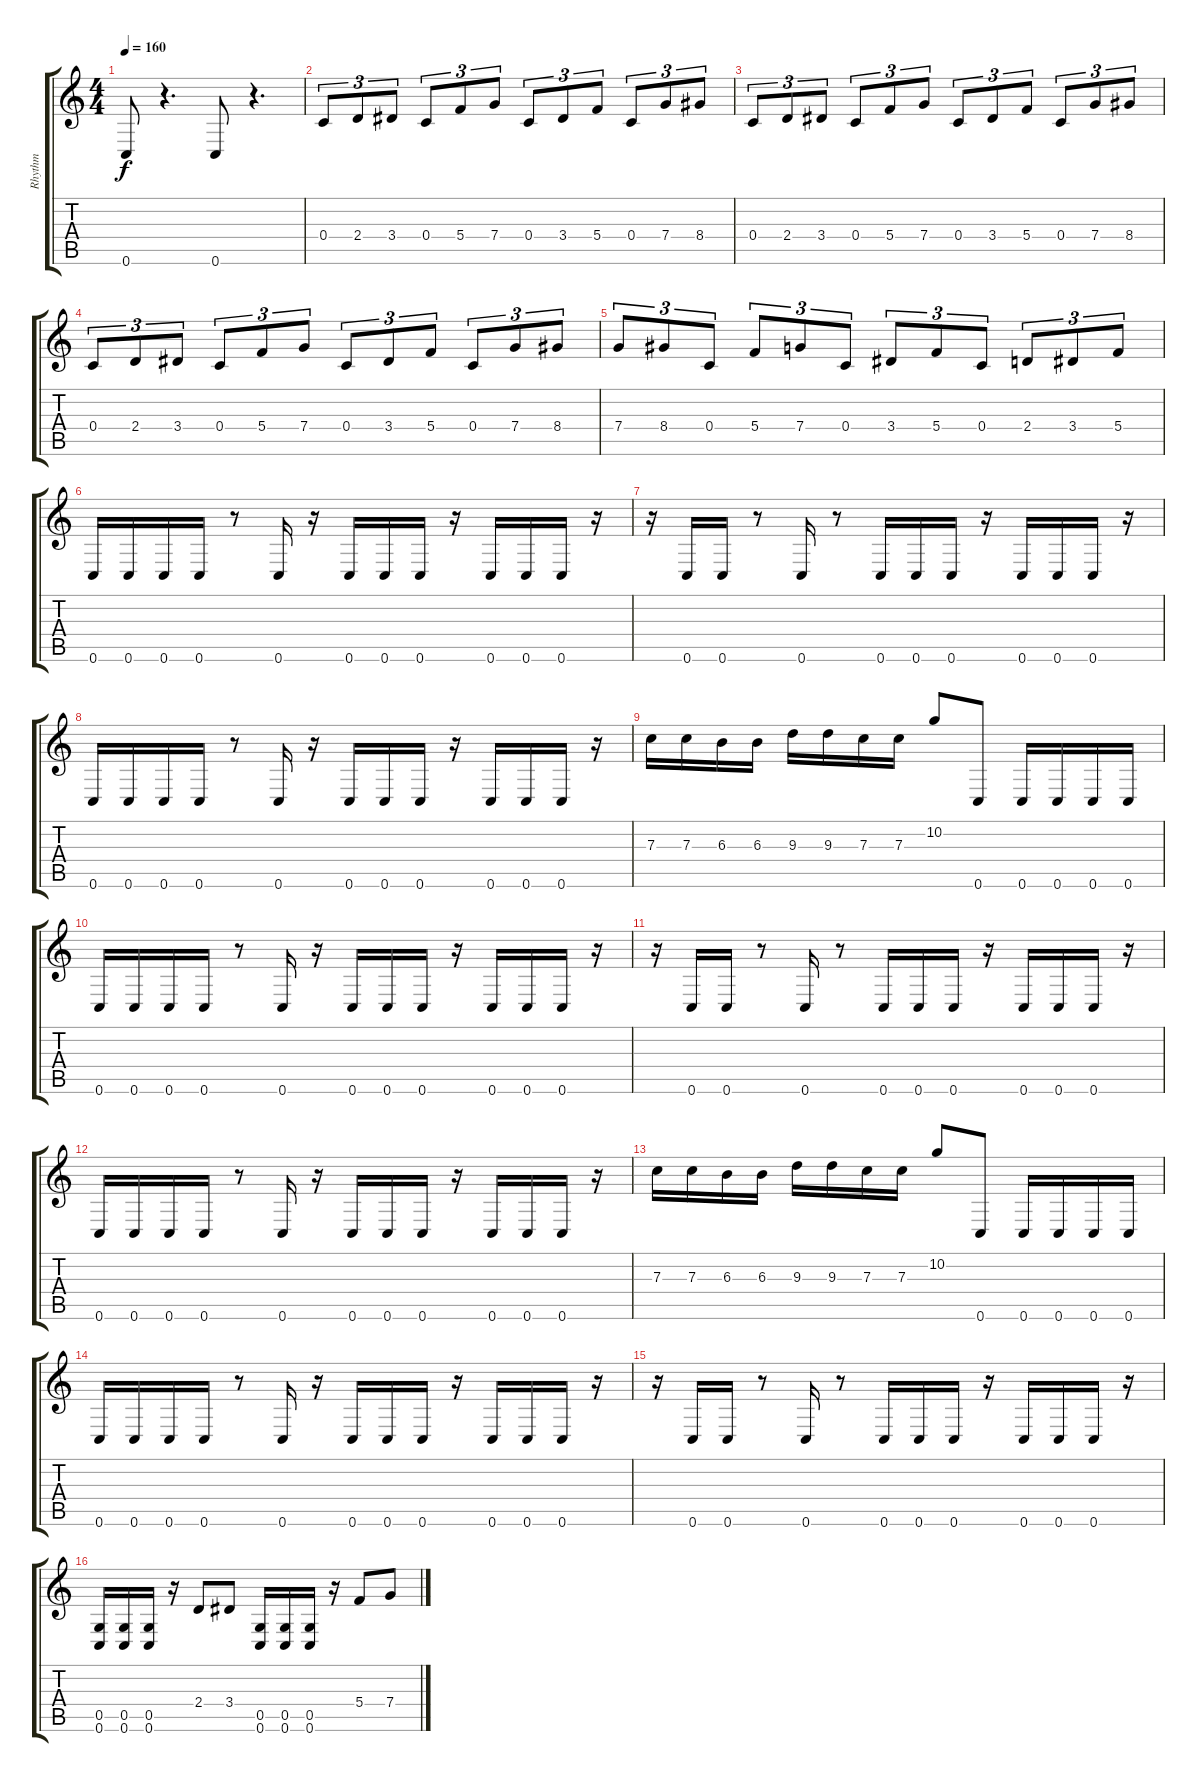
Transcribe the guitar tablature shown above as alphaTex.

\track ("Rhythm" "Rhythm") {instrument distortionguitar}
\staff {score tabs}
\tuning (D4 A3 F3 C3 G2 C2) {hide}
\ts (4 4)
\tempo 160
\clef g2
\ks c
0.6.8{dy f} r.4{d} 0.6.8 r.4{d} |
0.4.8{tu (3 2)} 2.4.8{tu (3 2)} 3.4.8{tu (3 2)} 0.4.8{tu (3 2)} 5.4.8{tu (3 2)} 7.4.8{tu (3 2)} 0.4.8{tu (3 2)} 3.4.8{tu (3 2)} 5.4.8{tu (3 2)} 0.4.8{tu (3 2)} 7.4.8{tu (3 2)} 8.4.8{tu (3 2)} |
0.4.8{tu (3 2)} 2.4.8{tu (3 2)} 3.4.8{tu (3 2)} 0.4.8{tu (3 2)} 5.4.8{tu (3 2)} 7.4.8{tu (3 2)} 0.4.8{tu (3 2)} 3.4.8{tu (3 2)} 5.4.8{tu (3 2)} 0.4.8{tu (3 2)} 7.4.8{tu (3 2)} 8.4.8{tu (3 2)} |
0.4.8{tu (3 2)} 2.4.8{tu (3 2)} 3.4.8{tu (3 2)} 0.4.8{tu (3 2)} 5.4.8{tu (3 2)} 7.4.8{tu (3 2)} 0.4.8{tu (3 2)} 3.4.8{tu (3 2)} 5.4.8{tu (3 2)} 0.4.8{tu (3 2)} 7.4.8{tu (3 2)} 8.4.8{tu (3 2)} |
7.4.8{tu (3 2)} 8.4.8{tu (3 2)} 0.4.8{tu (3 2)} 5.4.8{tu (3 2)} 7.4.8{tu (3 2)} 0.4.8{tu (3 2)} 3.4.8{tu (3 2)} 5.4.8{tu (3 2)} 0.4.8{tu (3 2)} 2.4.8{tu (3 2)} 3.4.8{tu (3 2)} 5.4.8{tu (3 2)} |
0.6.16 0.6.16 0.6.16 0.6.16 r.8 0.6.16 r.16 0.6.16 0.6.16 0.6.16 r.16 0.6.16 0.6.16 0.6.16 r.16 |
r.16 0.6.16 0.6.16 r.8 0.6.16 r.8 0.6.16 0.6.16 0.6.16 r.16 0.6.16 0.6.16 0.6.16 r.16 |
0.6.16 0.6.16 0.6.16 0.6.16 r.8 0.6.16 r.16 0.6.16 0.6.16 0.6.16 r.16 0.6.16 0.6.16 0.6.16 r.16 |
7.3.16 7.3.16 6.3.16 6.3.16 9.3.16 9.3.16 7.3.16 7.3.16 10.2.8 0.6.8 0.6.16 0.6.16 0.6.16 0.6.16 |
0.6.16 0.6.16 0.6.16 0.6.16 r.8 0.6.16 r.16 0.6.16 0.6.16 0.6.16 r.16 0.6.16 0.6.16 0.6.16 r.16 |
r.16 0.6.16 0.6.16 r.8 0.6.16 r.8 0.6.16 0.6.16 0.6.16 r.16 0.6.16 0.6.16 0.6.16 r.16 |
0.6.16 0.6.16 0.6.16 0.6.16 r.8 0.6.16 r.16 0.6.16 0.6.16 0.6.16 r.16 0.6.16 0.6.16 0.6.16 r.16 |
7.3.16 7.3.16 6.3.16 6.3.16 9.3.16 9.3.16 7.3.16 7.3.16 10.2.8 0.6.8 0.6.16 0.6.16 0.6.16 0.6.16 |
0.6.16 0.6.16 0.6.16 0.6.16 r.8 0.6.16 r.16 0.6.16 0.6.16 0.6.16 r.16 0.6.16 0.6.16 0.6.16 r.16 |
r.16 0.6.16 0.6.16 r.8 0.6.16 r.8 0.6.16 0.6.16 0.6.16 r.16 0.6.16 0.6.16 0.6.16 r.16 |
(0.5 0.6).16 (0.5 0.6).16 (0.5 0.6).16 r.16 2.4.8 3.4.8 (0.5 0.6).16 (0.5 0.6).16 (0.5 0.6).16 r.16 5.4.8 7.4.8
